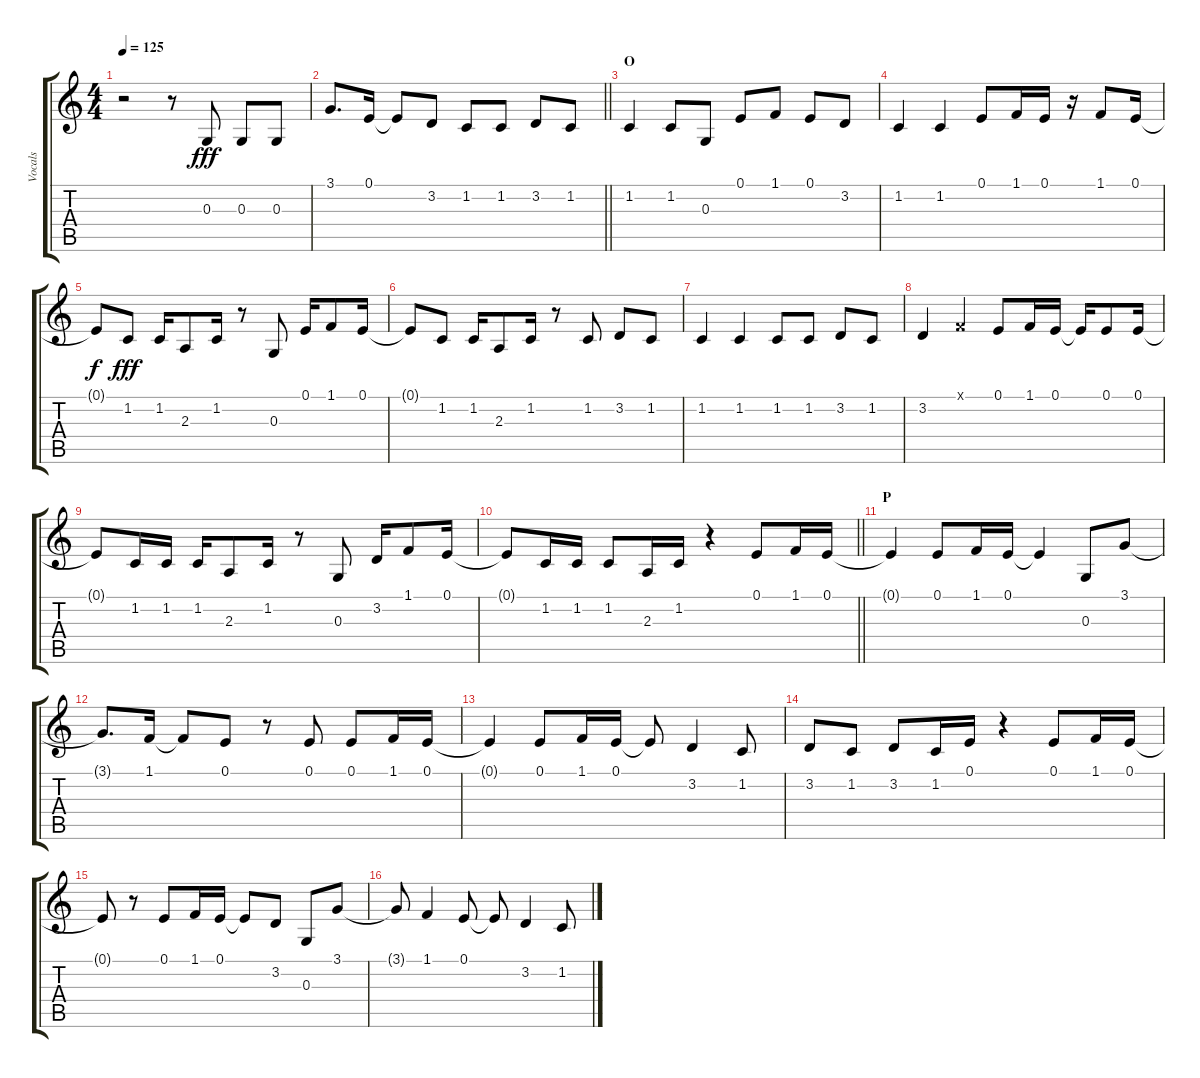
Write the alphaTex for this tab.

\track ("Vocals" "Vocals") {instrument voiceoohs}
\staff {score tabs}
\tuning (E4 B3 G3 D3 A2 E2) {hide}
\ts (4 4)
\tempo 125
\clef g2
\ks c
r.2{dy fff} r.8 0.3.8 0.3.8 0.3.8 |
\barLineRight lightlight
3.1.8{d} 0.1.16 0.1{t}.8 3.2.8 1.2.8 1.2.8 3.2.8 1.2.8 |
\section ("" "O")
1.2.4 1.2.8 0.3.8 0.1.8 1.1.8 0.1.8 3.2.8 |
1.2.4 1.2.4 0.1.8 1.1.16 0.1.16 r.16 1.1.8 0.1.16 |
0.1{t}.8{dy f} 1.2.8{dy fff} 1.2.16 2.3.8 1.2.16 r.8 0.3.8 0.1.16 1.1.8 0.1.16 |
0.1{t}.8 1.2.8 1.2.16 2.3.8 1.2.16 r.8 1.2.8 3.2.8 1.2.8 |
1.2.4 1.2.4 1.2.8 1.2.8 3.2.8 1.2.8 |
3.2.4 1.1{x}.4 0.1.8 1.1.16 0.1.16 0.1{t}.16 0.1.8 0.1.16 |
0.1{t}.8 1.2.16 1.2.16 1.2.16 2.3.8 1.2.16 r.8 0.3.8 3.2.16 1.1.8 0.1.16 |
\barLineRight lightlight
0.1{t}.8 1.2.16 1.2.16 1.2.8 2.3.16 1.2.16 r.4 0.1.8 1.1.16 0.1.16 |
\section ("" "P")
0.1{t}.4 0.1.8 1.1.16 0.1.16 0.1{t}.4 0.3.8 3.1.8 |
3.1{t}.8{d} 1.1.16 1.1{t}.8 0.1.8 r.8 0.1.8 0.1.8 1.1.16 0.1.16 |
0.1{t}.4 0.1.8 1.1.16 0.1.16 0.1{t}.8 3.2.4 1.2.8 |
3.2.8 1.2.8 3.2.8 1.2.16 0.1.16 r.4 0.1.8 1.1.16 0.1.16 |
0.1{t}.8 r.8 0.1.8 1.1.16 0.1.16 0.1{t}.8 3.2.8 0.3.8 3.1.8 |
3.1{t}.8 1.1.4 0.1.8 0.1{t}.8 3.2.4 1.2.8
